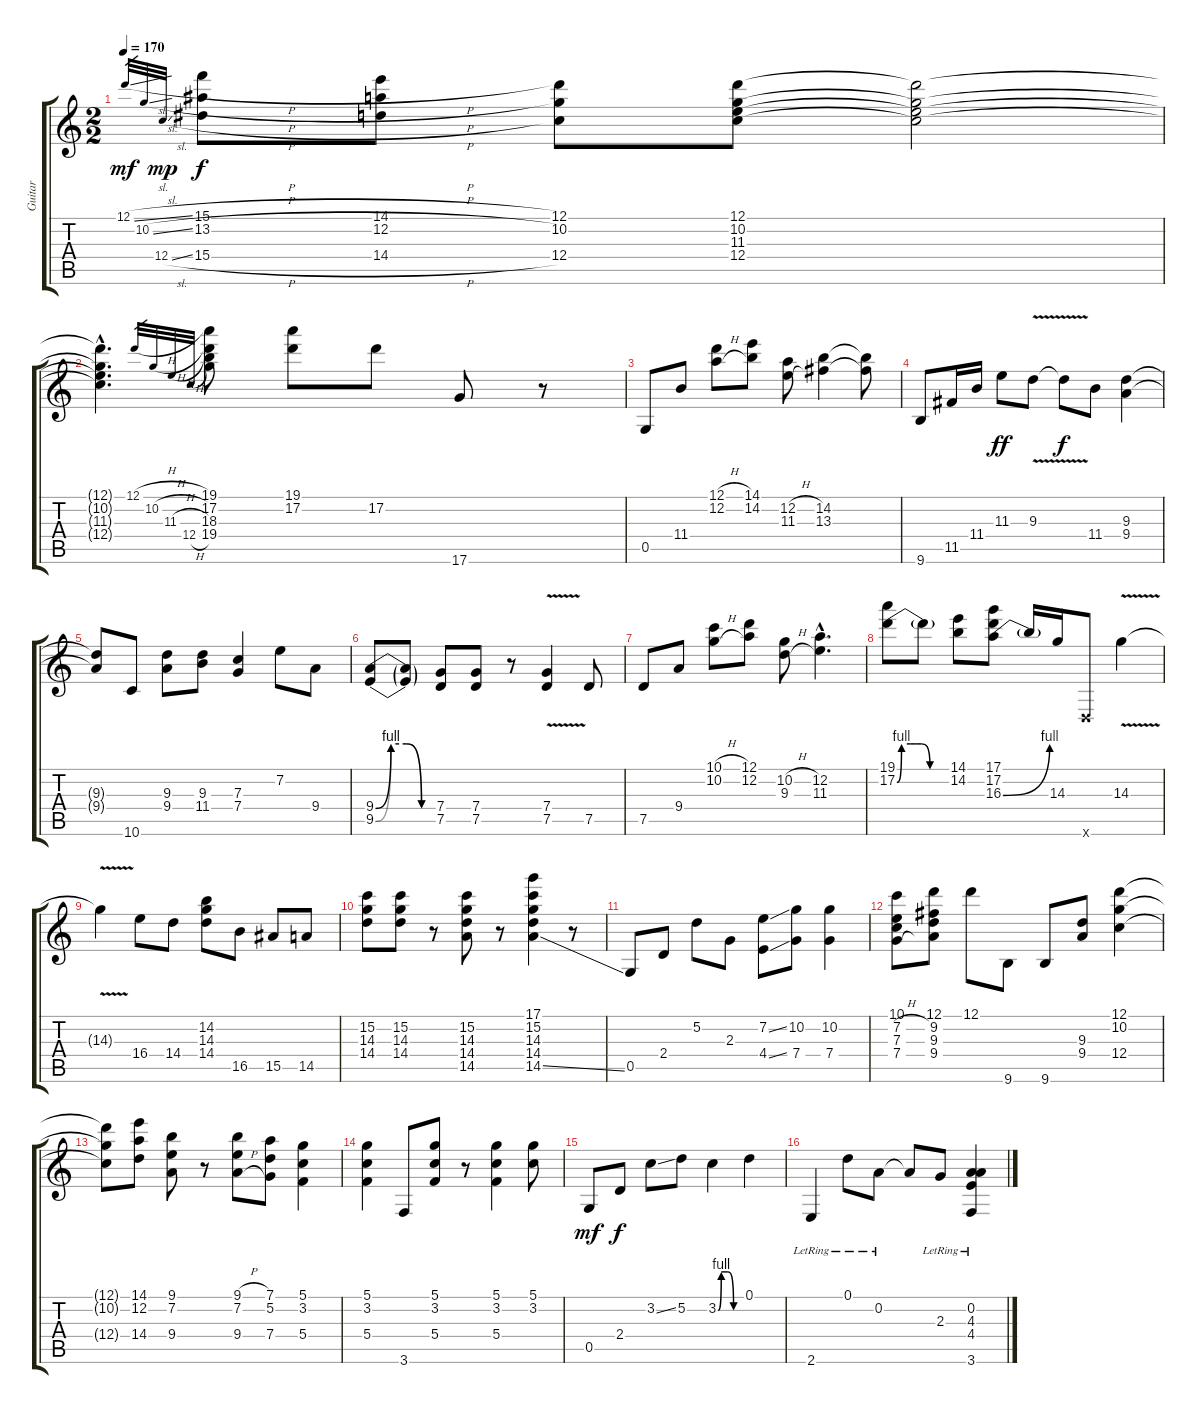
\track ("Guitar" "Guitar") {instrument electricguitarclean}
\staff {score tabs}
\tuning (D4 A3 F3 C3 G2 D2) {hide}
\ts (2 2)
\tempo 170
\clef g2
\ks c
12.1{sl}.32{gr dy mf} 10.2{sl}.32{gr} 12.4{sl}.32{gr dy mp} (15.1{h} 13.2{h} 15.4{h}).8{dy f} (14.1{h} 12.2{h} 14.4{h}).8 (12.1 10.2 12.4).8 (12.1 10.2 11.3 12.4).8 (12.1{t} 10.2{t} 11.3{t} 12.4{t}).2 |
(12.1{hac t} 10.2{hac t} 11.3{hac t} 12.4{hac t}).4{d} 12.1{h}.32{gr} 10.2{h}.32{gr} 11.3{h}.32{gr} 12.4{h}.32{gr} (19.1 17.2 18.3 19.4).8 (19.1 17.2).8 17.2.8 17.6.8 r.8 |
0.5.8 11.4.8 (12.1{h} 12.2{h}).8 (14.1 14.2).8 (12.2{h} 11.3{h}).8 (14.2 13.3).4 (14.2{t} 13.3{t}).8 |
9.6.8 11.5.16 11.4.16 11.3.8{dy ff} 9.3{v}.8 9.3{v t}.8{dy f} 11.4.8 (9.3 9.4).4 |
(9.3{t} 9.4{t}).8 10.6.8 (9.3 9.4).8 (9.3 11.4).8 (7.3 7.4).4 7.2.8 9.4.8 |
(9.4{be (custom 0 0 15 4 30 4 45 0 60 0)} 9.5{be (custom 0 0 15 4 30 4 45 0 60 0)}).8 (9.4{t} 9.5{t}).8 (7.4 7.5).8 (7.4 7.5).8 r.8 (7.4{v} 7.5{v}).4 7.5.8 |
7.5.8 9.4.8 (10.1{h} 10.2{h}).8 (12.1 12.2).8 (10.2{h} 9.3{h}).8 (12.2{hac} 11.3{hac}).4{d} |
(19.1 17.2{be (custom 0 0 5 4 15 4 21 4 27 4 37 0 45 0 60 0)}).8 17.2{t}.8 (14.1 14.2).8 (17.1 17.2 16.3{be (bend 0 0 60 4)}).8 16.3{t}.16 14.3.16 0.6{x}.8 14.3{v}.4 |
14.3{v t}.4 16.4.8 14.4.8 (14.2 14.3 14.4).8 16.5.8 15.5.8 14.5.8 |
(15.2 14.3 14.4).8 (15.2 14.3 14.4).8 r.8 (15.2 14.3 14.4 14.5).8 r.8 (17.1 15.2 14.3 14.4 14.5{ss}).4 r.8 |
0.5.8 2.4.8 5.2.8 2.3.8 (7.2{ss} 4.4{ss}).8 (10.2 7.4).8 (10.2 7.4).4 |
(10.1 7.2{h} 7.3{h} 7.4{h}).8 (12.1 9.2 9.3 9.4).8 12.1.8 9.6.8 9.6.8 (9.3 9.4).8 (12.1 10.2 12.4).4 |
(12.1{t} 10.2{t} 12.4{t}).8 (14.1 12.2 14.4).8 (9.1 7.2 9.4).8 r.8 (9.1{h} 7.2{h} 9.4{h}).8 (7.1 5.2 7.4).8 (5.1 3.2 5.4).4 |
(5.1 3.2 5.4).4 3.6.8 (5.1 3.2 5.4).8 r.8 (5.1 3.2 5.4).4 (5.1 3.2).8 |
0.5.8{dy mf} 2.4.8{dy f} 3.2{ss}.8 5.2.8 3.2{be (custom 0 0 8 4 15 4 25 4 40 0 45 0 60 0)}.4 0.1.4 |
2.6{lr}.4 0.1{lr}.8 0.2{lr}.8 0.2{t}.8 2.3{lr}.8 (0.2{lr} 4.3{lr} 4.4{lr} 3.6{lr}).4
